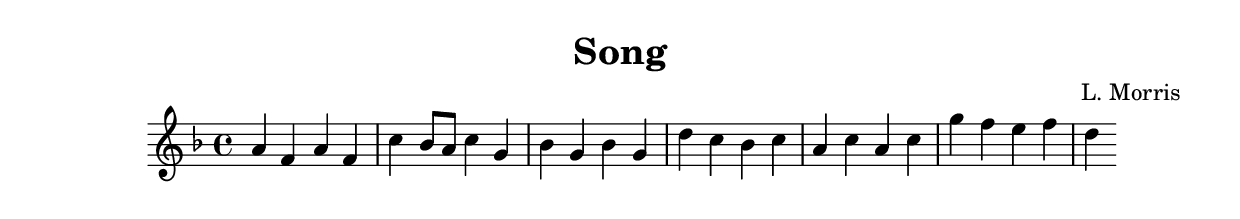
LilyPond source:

\header {
	title = "Song"
	composer = "L. Morris"
}

\relative c' {
	\clef treble
	\key f \major
	\time 4/4

	a' f a f
	c' bes8 a8 c4 g4 bes4~
	g4 bes g4 d'
	c bes
	c a	c a
	c g' f e f d
}

\version "2.18.2"
